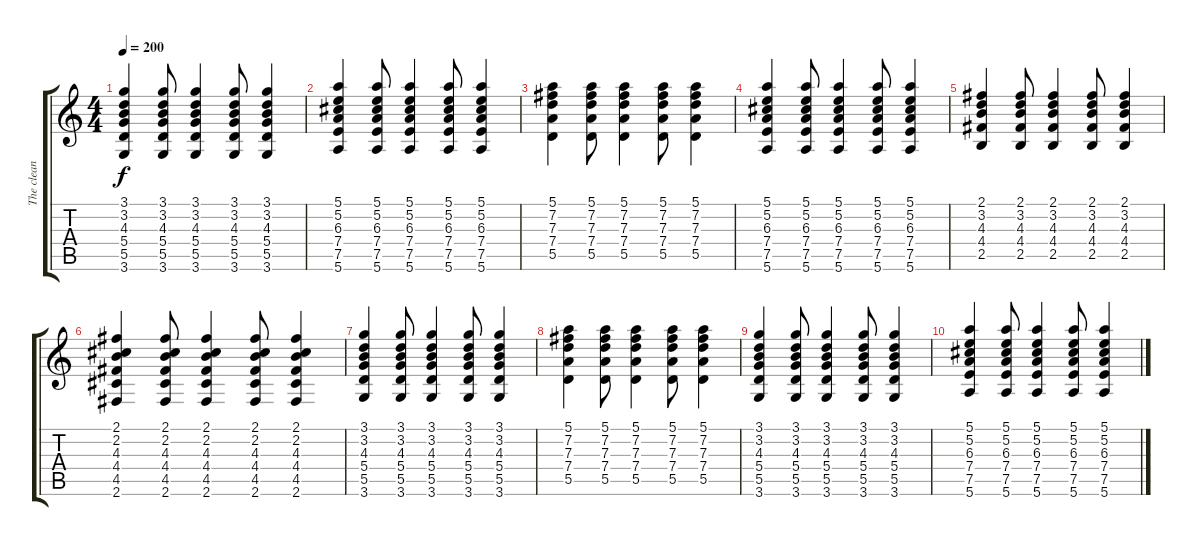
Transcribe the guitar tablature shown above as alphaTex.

\track ("The clean guitar" "The clean ") {instrument electricguitarclean}
\staff {score tabs}
\tuning (E4 B3 G3 D3 A2 E2) {hide}
\ts (4 4)
\tempo 200
\clef g2
\ks c
(3.1 3.2 4.3 5.4 5.5 3.6).4{dy f} (3.1 3.2 4.3 5.4 5.5 3.6).8 (3.1 3.2 4.3 5.4 5.5 3.6).4 (3.1 3.2 4.3 5.4 5.5 3.6).8 (3.1 3.2 4.3 5.4 5.5 3.6).4 |
(5.1 5.2 6.3 7.4 7.5 5.6).4 (5.1 5.2 6.3 7.4 7.5 5.6).8 (5.1 5.2 6.3 7.4 7.5 5.6).4 (5.1 5.2 6.3 7.4 7.5 5.6).8 (5.1 5.2 6.3 7.4 7.5 5.6).4 |
(5.1 7.2 7.3 7.4 5.5).4 (5.1 7.2 7.3 7.4 5.5).8 (5.1 7.2 7.3 7.4 5.5).4 (5.1 7.2 7.3 7.4 5.5).8 (5.1 7.2 7.3 7.4 5.5).4 |
(5.1 5.2 6.3 7.4 7.5 5.6).4 (5.1 5.2 6.3 7.4 7.5 5.6).8 (5.1 5.2 6.3 7.4 7.5 5.6).4 (5.1 5.2 6.3 7.4 7.5 5.6).8 (5.1 5.2 6.3 7.4 7.5 5.6).4 |
(2.1 3.2 4.3 4.4 2.5).4 (2.1 3.2 4.3 4.4 2.5).8 (2.1 3.2 4.3 4.4 2.5).4 (2.1 3.2 4.3 4.4 2.5).8 (2.1 3.2 4.3 4.4 2.5).4 |
(2.1 2.2 4.3 4.4 4.5 2.6).4 (2.1 2.2 4.3 4.4 4.5 2.6).8 (2.1 2.2 4.3 4.4 4.5 2.6).4 (2.1 2.2 4.3 4.4 4.5 2.6).8 (2.1 2.2 4.3 4.4 4.5 2.6).4 |
(3.1 3.2 4.3 5.4 5.5 3.6).4 (3.1 3.2 4.3 5.4 5.5 3.6).8 (3.1 3.2 4.3 5.4 5.5 3.6).4 (3.1 3.2 4.3 5.4 5.5 3.6).8 (3.1 3.2 4.3 5.4 5.5 3.6).4 |
(5.1 7.2 7.3 7.4 5.5).4 (5.1 7.2 7.3 7.4 5.5).8 (5.1 7.2 7.3 7.4 5.5).4 (5.1 7.2 7.3 7.4 5.5).8 (5.1 7.2 7.3 7.4 5.5).4 |
(3.1 3.2 4.3 5.4 5.5 3.6).4 (3.1 3.2 4.3 5.4 5.5 3.6).8 (3.1 3.2 4.3 5.4 5.5 3.6).4 (3.1 3.2 4.3 5.4 5.5 3.6).8 (3.1 3.2 4.3 5.4 5.5 3.6).4 |
(5.1 5.2 6.3 7.4 7.5 5.6).4 (5.1 5.2 6.3 7.4 7.5 5.6).8 (5.1 5.2 6.3 7.4 7.5 5.6).4 (5.1 5.2 6.3 7.4 7.5 5.6).8 (5.1 5.2 6.3 7.4 7.5 5.6).4
